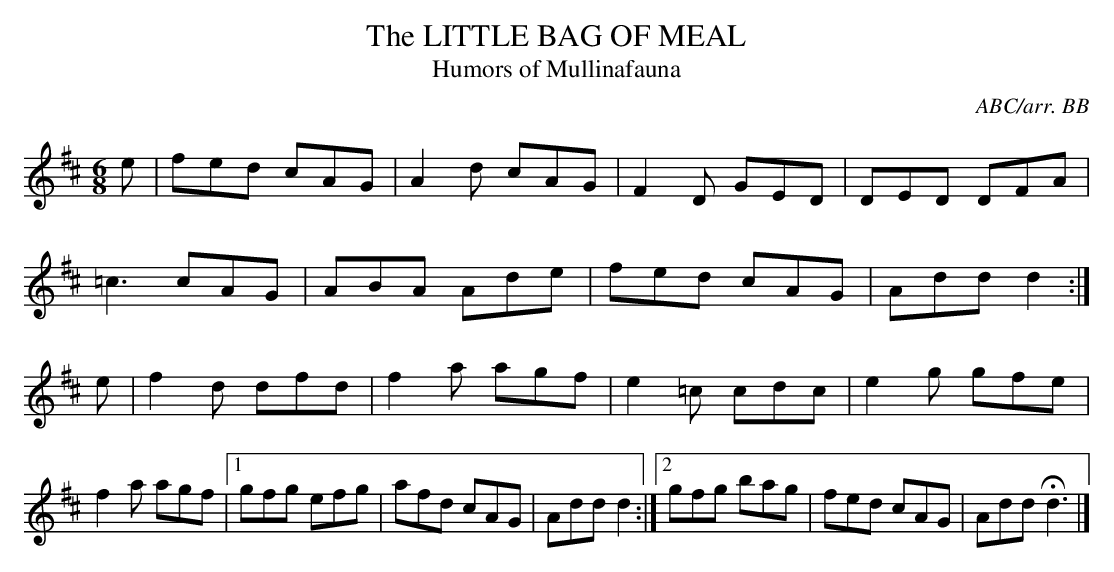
X:1
T:LITTLE BAG OF MEAL, The
T:Humors of Mullinafauna
C:ABC/arr. BB
L:1/8
M:6/8
K:D
e|fed cAG|A2d cAG|F2D GED|DED DFA|
=c3 cAG|ABA Ade|fed cAG|Add d2:|
e|f2d dfd|f2a agf|e2=c cdc|e2g gfe|
f2a agf|1 gfg efg|afd cAG|Add d2:|\
[2 gfg bag|fed cAG|Add Hd3|]
